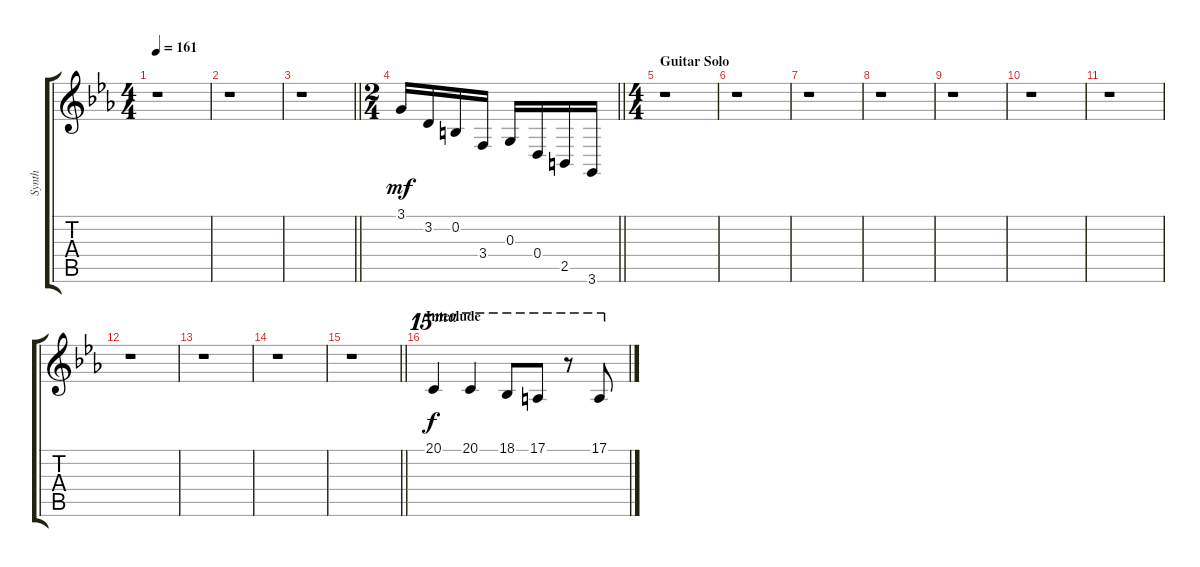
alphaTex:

\track ("Synth" "Synth") {instrument orchestrahit}
\staff {score tabs}
\tuning (E4 B3 G3 D3 A2 E2) {hide}
\ts (4 4)
\tempo 161
\clef g2
\ks eb
r.1{dy f} |
r.1 |
\barLineRight lightlight
r.1 |
\ts (2 4)
\section ("" "")
\barLineRight lightlight
3.1.16{dy mf} 3.2.16 0.2.16 3.4.16 0.3.16 0.4.16 2.5.16 3.6.16 |
\ts (4 4)
\section ("" "Guitar Solo")
r.1 |
r.1 |
r.1 |
r.1 |
r.1 |
r.1 |
r.1 |
r.1 |
r.1 |
r.1 |
\barLineRight lightlight
r.1 |
\section ("" "Interlude")
20.1.4{ot 15ma dy f instrument clavinet} 20.1.4{ot 15ma} 18.1.8{ot 15ma} 17.1.8{ot 15ma} r.8{ot 15ma} 17.1.8{ot 15ma}
